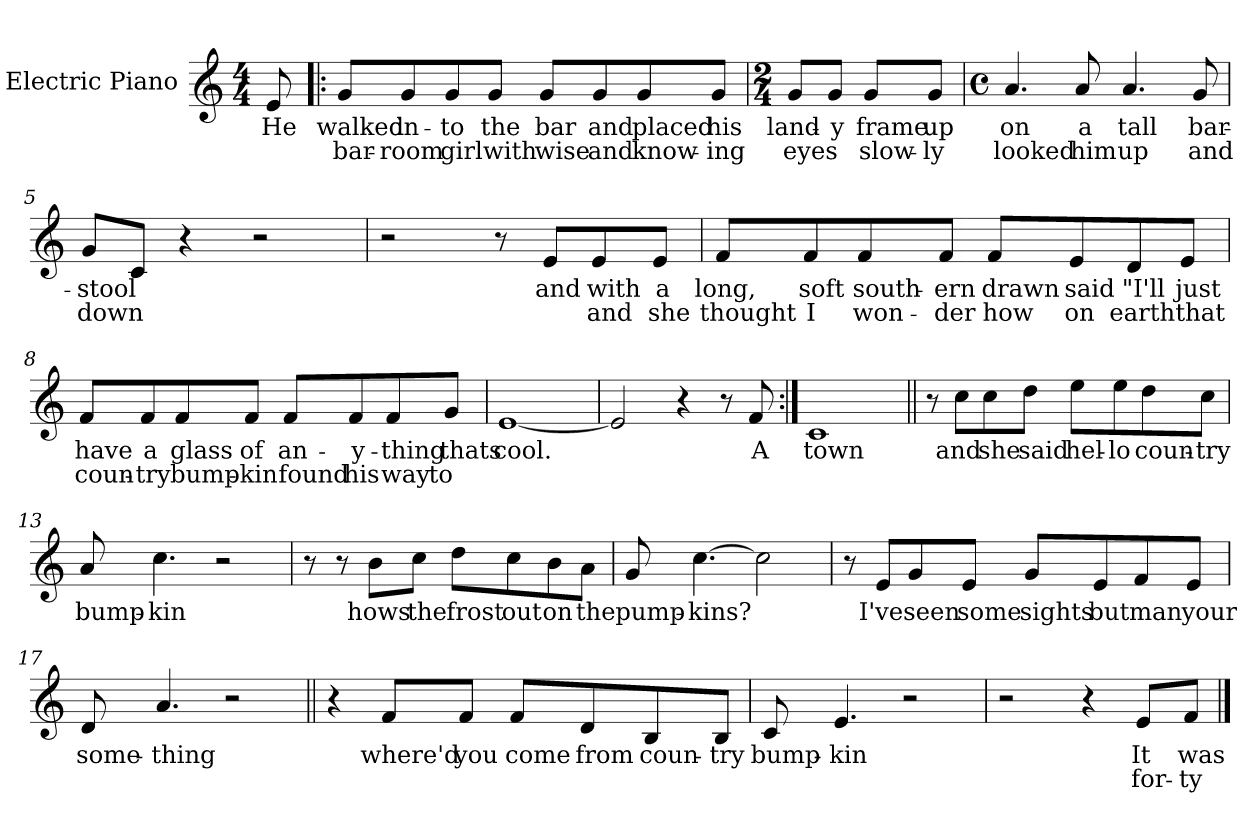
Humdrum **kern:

**kern	**text	**text
*part1	*part1	*part1
*staff1	*staff1	*staff1
*I"Electric Piano	*	*
*I'E.Pno	*	*
*clefG2	*	*
*k[]	*	*
*C:	*	*
*M4/4	*	*
=1	=1	=1
8e/	He	.
=2!|:	=2!|:	=2!|:
8g/L	walked	bar-
8g/	in-	-room
8g/	-to	girl
8g/J	the	with
8g/L	bar	wise
8g/	and	and
8g/	placed	know-
8g/J	his	-ing
=3	=3	=3
*M2/4	*	*
8g/L	land-	eyes
8g/J	-y	.
8g/L	frame	slow-
8g/J	up	-ly
!!LO:LB:g=z
=4	=4	=4
*M4/4	*	*
*met(c)	*	*
4.a/	on	looked
8a/	a	him
4.a/	tall	up
8g/	bar-	and
=5	=5	=5
8g/L	-stool	down
8c/J	.	.
4r	.	.
2r	.	.
=6	=6	=6
2r	.	.
8r	.	.
8e/L	and	.
8e/	with	and
8e/J	a	she
!!LO:LB:g=z
=7	=7	=7
8f/L	long,	thought
8f/	soft	I
8f/	south-	won-
8f/J	-ern	-der
8f/L	drawn	how
8e/	said	on
8d/	"I'll	earth
8e/J	just	that
=8	=8	=8
8f/L	have	coun-
8f/	a	-try
8f/	glass	bump-
8f/J	of	-kin
8f/L	an-	found
8f/	-y-	his
8f/	-thing	way
8g/J	thats	to
!!LO:LB:g=z
=9	=9	=9
[1e	cool.	.
=10	=10	=10
2e/]	.	.
4r	.	.
8r	.	.
8f/	A	.
=11:|!	=11:|!	=11:|!
1c	town	.
=12||	=12||	=12||
8r	.	.
8cc\L	and	.
8cc\	she	.
8dd\J	said	.
8ee\L	hel-	.
8ee\	lo	.
8dd\	coun-	.
8cc\J	-try	.
=13	=13	=13
8a/	bump-	.
4.cc\	-kin	.
2r	.	.
!!LO:LB:g=z
=14	=14	=14
8r	.	.
8r	.	.
8b\L	hows	.
8cc\J	the	.
8dd\L	frost	.
8cc\	out	.
8b\	on	.
8a\J	the	.
=15	=15	=15
8g/	pump-	.
[4.cc\	-kins?	.
2cc\]	.	.
=16	=16	=16
8r	.	.
8e/L	I've	.
8g/	seen	.
8e/J	some	.
8g/L	sights	.
8e/	but	.
8f/	man	.
8e/J	your	.
!!LO:LB:g=z
=17	=17	=17
8d/	some-	.
4.a/	-thing	.
2r	.	.
=18||	=18||	=18||
4r	.	.
8f/L	where'd	.
8f/J	you	.
8f/L	come	.
8d/	from	.
8B/	coun-	.
8B/J	-try	.
=19	=19	=19
8c/	bump-	.
4.e/	-kin	.
2r	.	.
=20	=20	=20
2r	.	.
4r	.	.
8e/L	It	for-
8f/J	was	-ty-
==	==	==
*-	*-	*-
